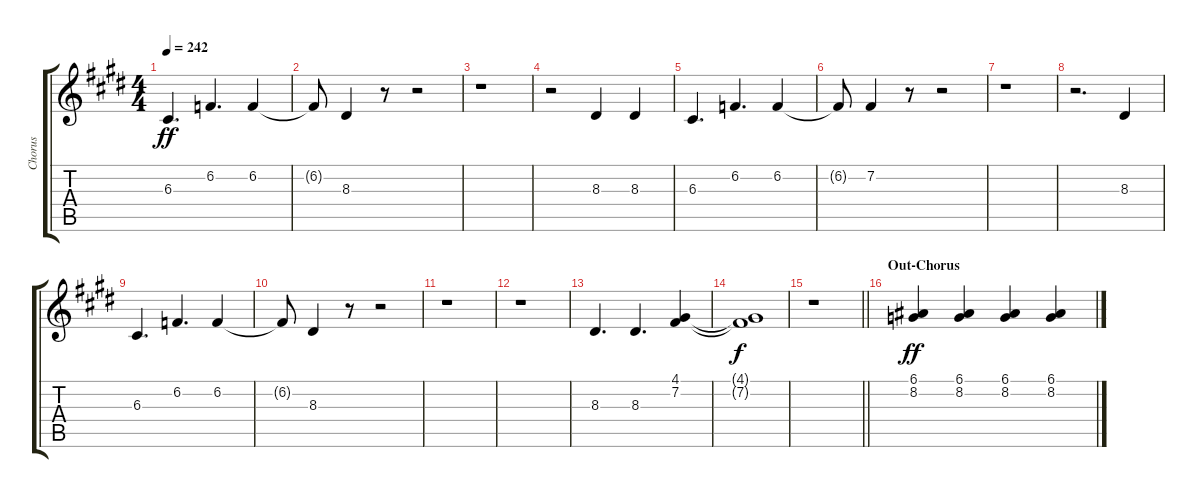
\track ("Chorus" "Chorus") {instrument choiraahs}
\staff {score tabs}
\tuning (E4 B3 G3 D3 A2 E2) {hide}
\ts (4 4)
\tempo 242
\clef g2
\ks e
6.3.4{d dy ff} 6.2.4{d} 6.2.4 |
6.2{t}.8 8.3.4 r.8 r.2 |
r.1 |
r.2 8.3.4 8.3.4 |
6.3.4{d} 6.2.4{d} 6.2.4 |
6.2{t}.8 7.2.4 r.8 r.2 |
r.1 |
r.2{d} 8.3.4 |
6.3.4{d} 6.2.4{d} 6.2.4 |
6.2{t}.8 8.3.4 r.8 r.2 |
r.1 |
r.1 |
8.3.4{d} 8.3.4{d} (4.1 7.2).4 |
(4.1{t} 7.2{t}).1{dy f} |
\barLineRight lightlight
r.1 |
\section ("" "Out-Chorus")
(6.1 8.2).4{dy ff} (6.1 8.2).4 (6.1 8.2).4 (6.1 8.2).4
